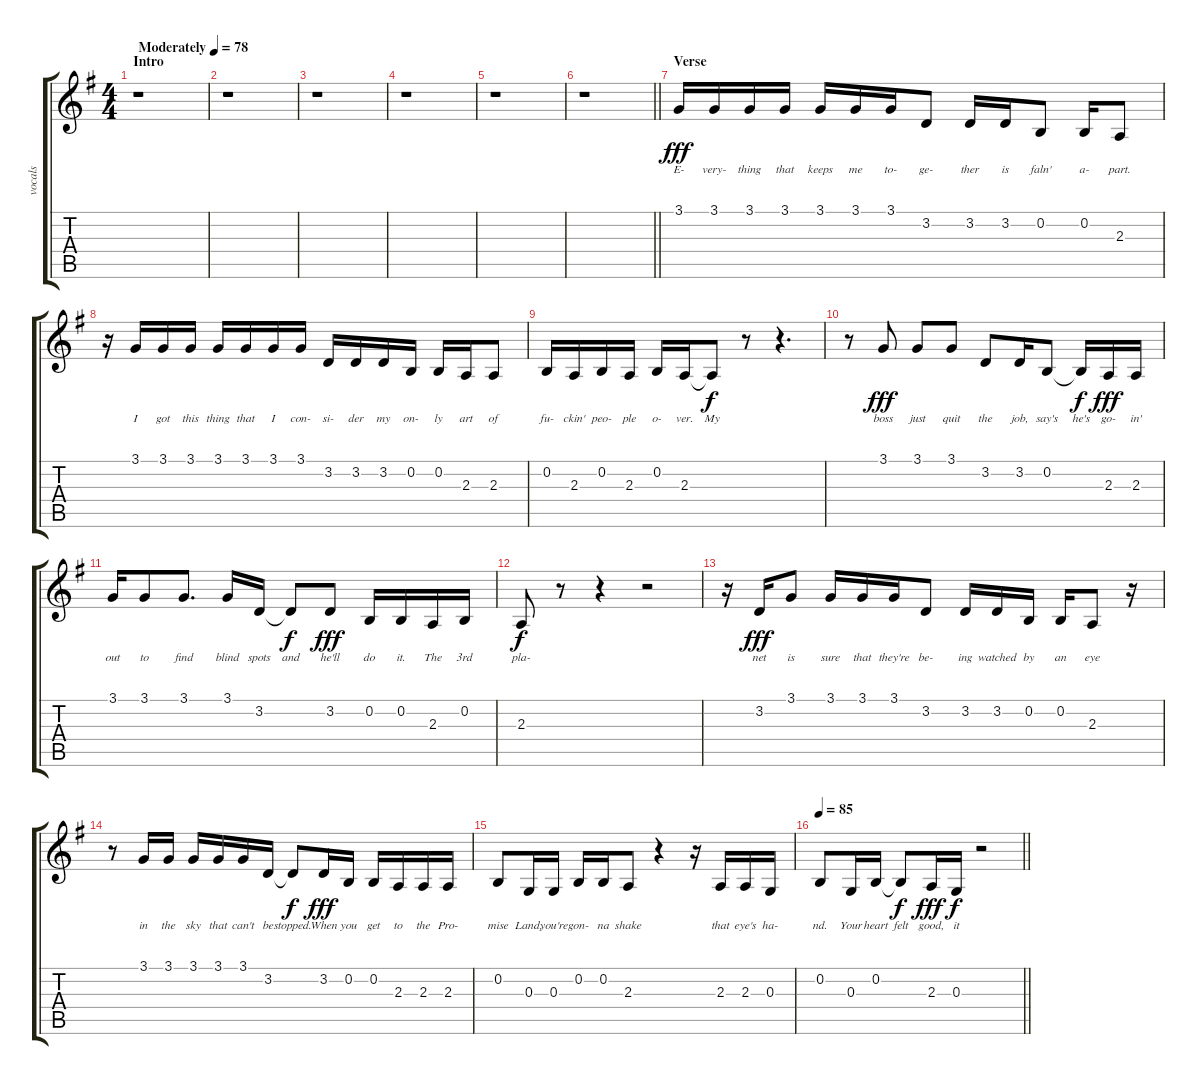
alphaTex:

\track ("vocals" "vocals") {instrument oboe}
\staff {score tabs}
\tuning (E4 B3 G3 D3 A2 E2) {hide}
\ts (4 4)
\section ("" "Intro")
\tempo (78 "Moderately")
\clef g2
\ks g
r.1{dy fff instrument oboe} |
r.1 |
r.1 |
r.1 |
r.1 |
\barLineRight lightlight
r.1 |
\section ("" "Verse")
3.1.16{lyrics (0 "E-") lyrics (1 "") lyrics (2 "") lyrics (3 "") lyrics (4 "")} 3.1.16{lyrics (0 "very-") lyrics (1 "") lyrics (2 "") lyrics (3 "") lyrics (4 "")} 3.1.16{lyrics (0 "thing") lyrics (1 "") lyrics (2 "") lyrics (3 "") lyrics (4 "")} 3.1.16{lyrics (0 "that") lyrics (1 "") lyrics (2 "") lyrics (3 "") lyrics (4 "")} 3.1.16{lyrics (0 "keeps") lyrics (1 "") lyrics (2 "") lyrics (3 "") lyrics (4 "")} 3.1.16{lyrics (0 "me") lyrics (1 "") lyrics (2 "") lyrics (3 "") lyrics (4 "")} 3.1.16{lyrics (0 "to-") lyrics (1 "") lyrics (2 "") lyrics (3 "") lyrics (4 "")} 3.2.8{lyrics (0 "ge-") lyrics (1 "") lyrics (2 "") lyrics (3 "") lyrics (4 "")} 3.2.16{lyrics (0 "ther") lyrics (1 "") lyrics (2 "") lyrics (3 "") lyrics (4 "")} 3.2.16{lyrics (0 "is") lyrics (1 "") lyrics (2 "") lyrics (3 "") lyrics (4 "")} 0.2.8{lyrics (0 "faln'") lyrics (1 "") lyrics (2 "") lyrics (3 "") lyrics (4 "")} 0.2.16{lyrics (0 "a-") lyrics (1 "") lyrics (2 "") lyrics (3 "") lyrics (4 "")} 2.3.8{lyrics (0 "part.") lyrics (1 "") lyrics (2 "") lyrics (3 "") lyrics (4 "")} |
r.16 3.1.16{lyrics (0 "I") lyrics (1 "") lyrics (2 "") lyrics (3 "") lyrics (4 "")} 3.1.16{lyrics (0 "got") lyrics (1 "") lyrics (2 "") lyrics (3 "") lyrics (4 "")} 3.1.16{lyrics (0 "this") lyrics (1 "") lyrics (2 "") lyrics (3 "") lyrics (4 "")} 3.1.16{lyrics (0 "thing") lyrics (1 "") lyrics (2 "") lyrics (3 "") lyrics (4 "")} 3.1.16{lyrics (0 "that") lyrics (1 "") lyrics (2 "") lyrics (3 "") lyrics (4 "")} 3.1.16{lyrics (0 "I") lyrics (1 "") lyrics (2 "") lyrics (3 "") lyrics (4 "")} 3.1.16{lyrics (0 "con-") lyrics (1 "") lyrics (2 "") lyrics (3 "") lyrics (4 "")} 3.2.16{lyrics (0 "si-") lyrics (1 "") lyrics (2 "") lyrics (3 "") lyrics (4 "")} 3.2.16{lyrics (0 "der") lyrics (1 "") lyrics (2 "") lyrics (3 "") lyrics (4 "")} 3.2.16{lyrics (0 "my") lyrics (1 "") lyrics (2 "") lyrics (3 "") lyrics (4 "")} 0.2.16{lyrics (0 "on-") lyrics (1 "") lyrics (2 "") lyrics (3 "") lyrics (4 "")} 0.2.16{lyrics (0 "ly") lyrics (1 "") lyrics (2 "") lyrics (3 "") lyrics (4 "")} 2.3.16{lyrics (0 "art") lyrics (1 "") lyrics (2 "") lyrics (3 "") lyrics (4 "")} 2.3.8{lyrics (0 "of") lyrics (1 "") lyrics (2 "") lyrics (3 "") lyrics (4 "")} |
0.2.16{lyrics (0 "fu-") lyrics (1 "") lyrics (2 "") lyrics (3 "") lyrics (4 "")} 2.3.16{lyrics (0 "ckin'") lyrics (1 "") lyrics (2 "") lyrics (3 "") lyrics (4 "")} 0.2.16{lyrics (0 "peo-") lyrics (1 "") lyrics (2 "") lyrics (3 "") lyrics (4 "")} 2.3.16{lyrics (0 "ple") lyrics (1 "") lyrics (2 "") lyrics (3 "") lyrics (4 "")} 0.2.16{lyrics (0 "o-") lyrics (1 "") lyrics (2 "") lyrics (3 "") lyrics (4 "")} 2.3.16{lyrics (0 "ver.") lyrics (1 "") lyrics (2 "") lyrics (3 "") lyrics (4 "")} 2.3{t}.8{lyrics (0 "My") lyrics (1 "") lyrics (2 "") lyrics (3 "") lyrics (4 "") dy f} r.8 r.4{d} |
r.8 3.1.8{lyrics (0 "boss") lyrics (1 "") lyrics (2 "") lyrics (3 "") lyrics (4 "") dy fff} 3.1.8{lyrics (0 "just") lyrics (1 "") lyrics (2 "") lyrics (3 "") lyrics (4 "")} 3.1.8{lyrics (0 "quit") lyrics (1 "") lyrics (2 "") lyrics (3 "") lyrics (4 "")} 3.2.8{lyrics (0 "the") lyrics (1 "") lyrics (2 "") lyrics (3 "") lyrics (4 "")} 3.2.16{lyrics (0 "job,") lyrics (1 "") lyrics (2 "") lyrics (3 "") lyrics (4 "")} 0.2.8{lyrics (0 "say's") lyrics (1 "") lyrics (2 "") lyrics (3 "") lyrics (4 "")} 0.2{t}.16{lyrics (0 "he's") lyrics (1 "") lyrics (2 "") lyrics (3 "") lyrics (4 "") dy f} 2.3.16{lyrics (0 "go-") lyrics (1 "") lyrics (2 "") lyrics (3 "") lyrics (4 "") dy fff} 2.3.16{lyrics (0 "in'") lyrics (1 "") lyrics (2 "") lyrics (3 "") lyrics (4 "")} |
3.1.16{lyrics (0 "out") lyrics (1 "") lyrics (2 "") lyrics (3 "") lyrics (4 "")} 3.1.8{lyrics (0 "to") lyrics (1 "") lyrics (2 "") lyrics (3 "") lyrics (4 "")} 3.1.8{d lyrics (0 "find") lyrics (1 "") lyrics (2 "") lyrics (3 "") lyrics (4 "")} 3.1.16{lyrics (0 "blind") lyrics (1 "") lyrics (2 "") lyrics (3 "") lyrics (4 "")} 3.2.16{lyrics (0 "spots") lyrics (1 "") lyrics (2 "") lyrics (3 "") lyrics (4 "")} 3.2{t}.8{lyrics (0 "and") lyrics (1 "") lyrics (2 "") lyrics (3 "") lyrics (4 "") dy f} 3.2.8{lyrics (0 "he'll") lyrics (1 "") lyrics (2 "") lyrics (3 "") lyrics (4 "") dy fff} 0.2.16{lyrics (0 "do") lyrics (1 "") lyrics (2 "") lyrics (3 "") lyrics (4 "")} 0.2.16{lyrics (0 "it.") lyrics (1 "") lyrics (2 "") lyrics (3 "") lyrics (4 "")} 2.3.16{lyrics (0 "The") lyrics (1 "") lyrics (2 "") lyrics (3 "") lyrics (4 "")} 0.2.16{lyrics (0 "3rd") lyrics (1 "") lyrics (2 "") lyrics (3 "") lyrics (4 "")} |
2.3.8{lyrics (0 "pla-") lyrics (1 "") lyrics (2 "") lyrics (3 "") lyrics (4 "") dy f} r.8 r.4 r.2 |
r.16 3.2.16{lyrics (0 "net") lyrics (1 "") lyrics (2 "") lyrics (3 "") lyrics (4 "") dy fff} 3.1.8{lyrics (0 "is") lyrics (1 "") lyrics (2 "") lyrics (3 "") lyrics (4 "")} 3.1.16{lyrics (0 "sure") lyrics (1 "") lyrics (2 "") lyrics (3 "") lyrics (4 "")} 3.1.16{lyrics (0 "that") lyrics (1 "") lyrics (2 "") lyrics (3 "") lyrics (4 "")} 3.1.16{lyrics (0 "they're") lyrics (1 "") lyrics (2 "") lyrics (3 "") lyrics (4 "")} 3.2.8{lyrics (0 "be-") lyrics (1 "") lyrics (2 "") lyrics (3 "") lyrics (4 "")} 3.2.16{lyrics (0 "ing") lyrics (1 "") lyrics (2 "") lyrics (3 "") lyrics (4 "")} 3.2.16{lyrics (0 "watched") lyrics (1 "") lyrics (2 "") lyrics (3 "") lyrics (4 "")} 0.2.16{lyrics (0 "by") lyrics (1 "") lyrics (2 "") lyrics (3 "") lyrics (4 "")} 0.2.16{lyrics (0 "an") lyrics (1 "") lyrics (2 "") lyrics (3 "") lyrics (4 "")} 2.3.8{lyrics (0 "eye") lyrics (1 "") lyrics (2 "") lyrics (3 "") lyrics (4 "")} r.16 |
r.8 3.1.16{lyrics (0 "in") lyrics (1 "") lyrics (2 "") lyrics (3 "") lyrics (4 "")} 3.1.16{lyrics (0 "the") lyrics (1 "") lyrics (2 "") lyrics (3 "") lyrics (4 "")} 3.1.16{lyrics (0 "sky") lyrics (1 "") lyrics (2 "") lyrics (3 "") lyrics (4 "")} 3.1.16{lyrics (0 "that") lyrics (1 "") lyrics (2 "") lyrics (3 "") lyrics (4 "")} 3.1.16{lyrics (0 "can't") lyrics (1 "") lyrics (2 "") lyrics (3 "") lyrics (4 "")} 3.2.16{lyrics (0 "be") lyrics (1 "") lyrics (2 "") lyrics (3 "") lyrics (4 "")} 3.2{t}.8{lyrics (0 "stopped.") lyrics (1 "") lyrics (2 "") lyrics (3 "") lyrics (4 "") dy f} 3.2.16{lyrics (0 "When") lyrics (1 "") lyrics (2 "") lyrics (3 "") lyrics (4 "") dy fff} 0.2.16{lyrics (0 "you") lyrics (1 "") lyrics (2 "") lyrics (3 "") lyrics (4 "")} 0.2.16{lyrics (0 "get") lyrics (1 "") lyrics (2 "") lyrics (3 "") lyrics (4 "")} 2.3.16{lyrics (0 "to") lyrics (1 "") lyrics (2 "") lyrics (3 "") lyrics (4 "")} 2.3.16{lyrics (0 "the") lyrics (1 "") lyrics (2 "") lyrics (3 "") lyrics (4 "")} 2.3.16{lyrics (0 "Pro-") lyrics (1 "") lyrics (2 "") lyrics (3 "") lyrics (4 "")} |
0.2.8{lyrics (0 "mise") lyrics (1 "") lyrics (2 "") lyrics (3 "") lyrics (4 "")} 0.3.16{lyrics (0 "Land,") lyrics (1 "") lyrics (2 "") lyrics (3 "") lyrics (4 "")} 0.3.16{lyrics (0 "you're") lyrics (1 "") lyrics (2 "") lyrics (3 "") lyrics (4 "")} 0.2.16{lyrics (0 "gon-") lyrics (1 "") lyrics (2 "") lyrics (3 "") lyrics (4 "")} 0.2.16{lyrics (0 "na") lyrics (1 "") lyrics (2 "") lyrics (3 "") lyrics (4 "")} 2.3.8{lyrics (0 "shake") lyrics (1 "") lyrics (2 "") lyrics (3 "") lyrics (4 "")} r.4 r.16 2.3.16{lyrics (0 "that") lyrics (1 "") lyrics (2 "") lyrics (3 "") lyrics (4 "")} 2.3.16{lyrics (0 "eye's") lyrics (1 "") lyrics (2 "") lyrics (3 "") lyrics (4 "")} 0.3.16{lyrics (0 "ha-") lyrics (1 "") lyrics (2 "") lyrics (3 "") lyrics (4 "")} |
\tempo 85
\barLineRight lightlight
0.2.8{lyrics (0 "nd.") lyrics (1 "") lyrics (2 "") lyrics (3 "") lyrics (4 "")} 0.3.16{lyrics (0 "Your") lyrics (1 "") lyrics (2 "") lyrics (3 "") lyrics (4 "")} 0.2.16{lyrics (0 "heart") lyrics (1 "") lyrics (2 "") lyrics (3 "") lyrics (4 "")} 0.2{t}.8{lyrics (0 "felt") lyrics (1 "") lyrics (2 "") lyrics (3 "") lyrics (4 "") dy f} 2.3.16{lyrics (0 "good,") lyrics (1 "") lyrics (2 "") lyrics (3 "") lyrics (4 "") dy fff} 0.3.16{lyrics (0 "it") lyrics (1 "") lyrics (2 "") lyrics (3 "") lyrics (4 "") dy f} r.2
